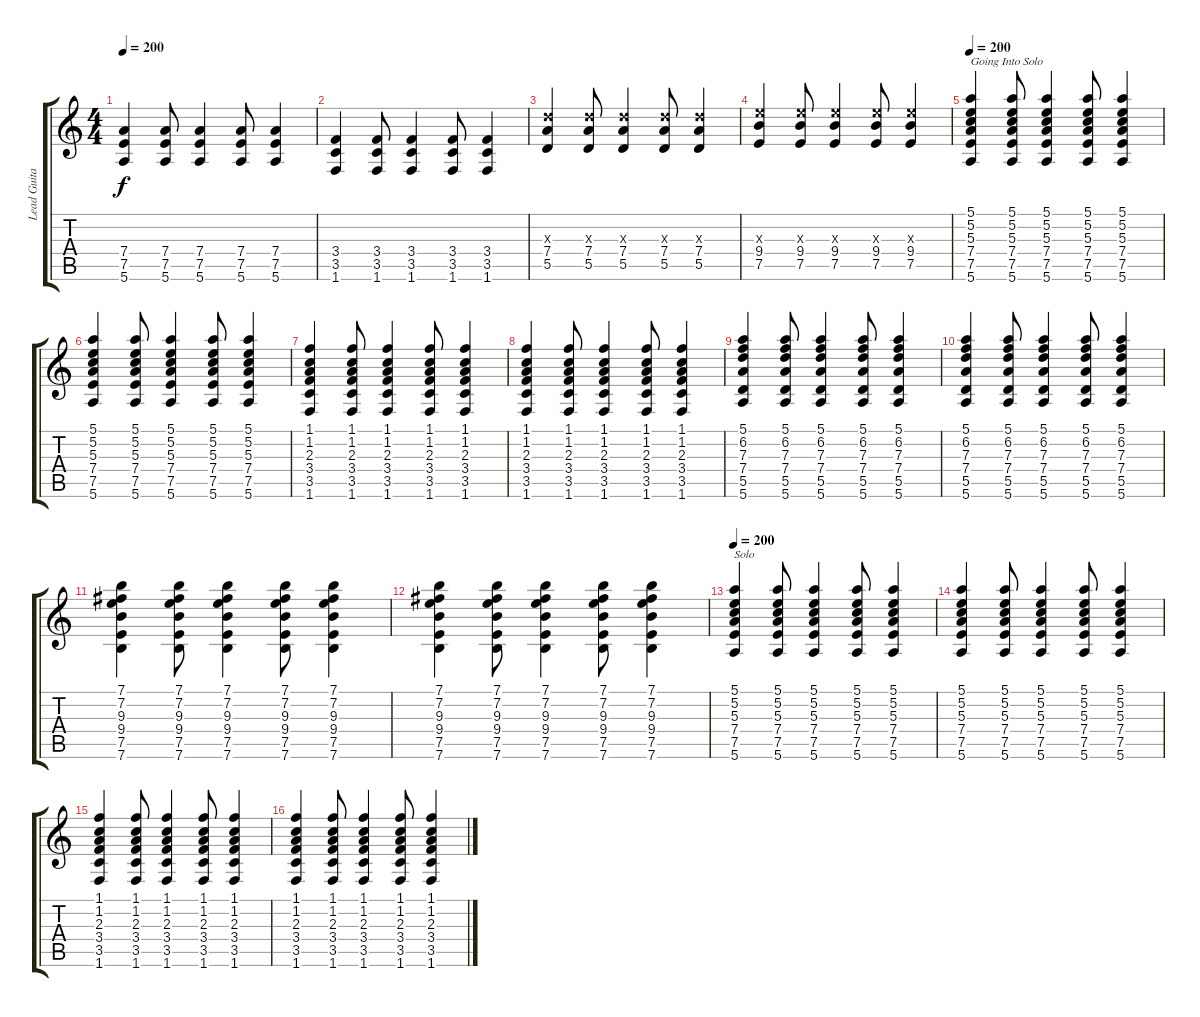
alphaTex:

\track ("Lead Guitar" "Lead Guita") {instrument distortionguitar}
\staff {score tabs}
\tuning (E4 B3 G3 D3 A2 E2) {hide}
\ts (4 4)
\tempo 200
\clef g2
\ks c
(7.4 7.5 5.6).4{dy f} (7.4 7.5 5.6).8 (7.4 7.5 5.6).4 (7.4 7.5 5.6).8 (7.4 7.5 5.6).4 |
(3.4 3.5 1.6).4 (3.4 3.5 1.6).8 (3.4 3.5 1.6).4 (3.4 3.5 1.6).8 (3.4 3.5 1.6).4 |
(7.3{x} 7.4 5.5).4 (7.3{x} 7.4 5.5).8 (7.3{x} 7.4 5.5).4 (7.3{x} 7.4 5.5).8 (7.3{x} 7.4 5.5).4 |
(9.3{x} 9.4 7.5).4 (9.3{x} 9.4 7.5).8 (9.3{x} 9.4 7.5).4 (9.3{x} 9.4 7.5).8 (9.3{x} 9.4 7.5).4 |
\tempo 200
(5.1 5.2 5.3 7.4 7.5 5.6).4{txt "Going Into Solo" volume 10} (5.1 5.2 5.3 7.4 7.5 5.6).8 (5.1 5.2 5.3 7.4 7.5 5.6).4 (5.1 5.2 5.3 7.4 7.5 5.6).8 (5.1 5.2 5.3 7.4 7.5 5.6).4 |
(5.1 5.2 5.3 7.4 7.5 5.6).4 (5.1 5.2 5.3 7.4 7.5 5.6).8 (5.1 5.2 5.3 7.4 7.5 5.6).4 (5.1 5.2 5.3 7.4 7.5 5.6).8 (5.1 5.2 5.3 7.4 7.5 5.6).4 |
(1.1 1.2 2.3 3.4 3.5 1.6).4 (1.1 1.2 2.3 3.4 3.5 1.6).8 (1.1 1.2 2.3 3.4 3.5 1.6).4 (1.1 1.2 2.3 3.4 3.5 1.6).8 (1.1 1.2 2.3 3.4 3.5 1.6).4 |
(1.1 1.2 2.3 3.4 3.5 1.6).4 (1.1 1.2 2.3 3.4 3.5 1.6).8 (1.1 1.2 2.3 3.4 3.5 1.6).4 (1.1 1.2 2.3 3.4 3.5 1.6).8 (1.1 1.2 2.3 3.4 3.5 1.6).4 |
(5.1 6.2 7.3 7.4 5.5 5.6).4 (5.1 6.2 7.3 7.4 5.5 5.6).8 (5.1 6.2 7.3 7.4 5.5 5.6).4 (5.1 6.2 7.3 7.4 5.5 5.6).8 (5.1 6.2 7.3 7.4 5.5 5.6).4 |
(5.1 6.2 7.3 7.4 5.5 5.6).4 (5.1 6.2 7.3 7.4 5.5 5.6).8 (5.1 6.2 7.3 7.4 5.5 5.6).4 (5.1 6.2 7.3 7.4 5.5 5.6).8 (5.1 6.2 7.3 7.4 5.5 5.6).4 |
(7.1 7.2 9.3 9.4 7.5 7.6).4 (7.1 7.2 9.3 9.4 7.5 7.6).8 (7.1 7.2 9.3 9.4 7.5 7.6).4 (7.1 7.2 9.3 9.4 7.5 7.6).8 (7.1 7.2 9.3 9.4 7.5 7.6).4 |
(7.1 7.2 9.3 9.4 7.5 7.6).4 (7.1 7.2 9.3 9.4 7.5 7.6).8 (7.1 7.2 9.3 9.4 7.5 7.6).4 (7.1 7.2 9.3 9.4 7.5 7.6).8 (7.1 7.2 9.3 9.4 7.5 7.6).4 |
\tempo 200
(5.1 5.2 5.3 7.4 7.5 5.6).4{txt "Solo" volume 10} (5.1 5.2 5.3 7.4 7.5 5.6).8 (5.1 5.2 5.3 7.4 7.5 5.6).4 (5.1 5.2 5.3 7.4 7.5 5.6).8 (5.1 5.2 5.3 7.4 7.5 5.6).4 |
(5.1 5.2 5.3 7.4 7.5 5.6).4 (5.1 5.2 5.3 7.4 7.5 5.6).8 (5.1 5.2 5.3 7.4 7.5 5.6).4 (5.1 5.2 5.3 7.4 7.5 5.6).8 (5.1 5.2 5.3 7.4 7.5 5.6).4 |
(1.1 1.2 2.3 3.4 3.5 1.6).4 (1.1 1.2 2.3 3.4 3.5 1.6).8 (1.1 1.2 2.3 3.4 3.5 1.6).4 (1.1 1.2 2.3 3.4 3.5 1.6).8 (1.1 1.2 2.3 3.4 3.5 1.6).4 |
(1.1 1.2 2.3 3.4 3.5 1.6).4 (1.1 1.2 2.3 3.4 3.5 1.6).8 (1.1 1.2 2.3 3.4 3.5 1.6).4 (1.1 1.2 2.3 3.4 3.5 1.6).8 (1.1 1.2 2.3 3.4 3.5 1.6).4
